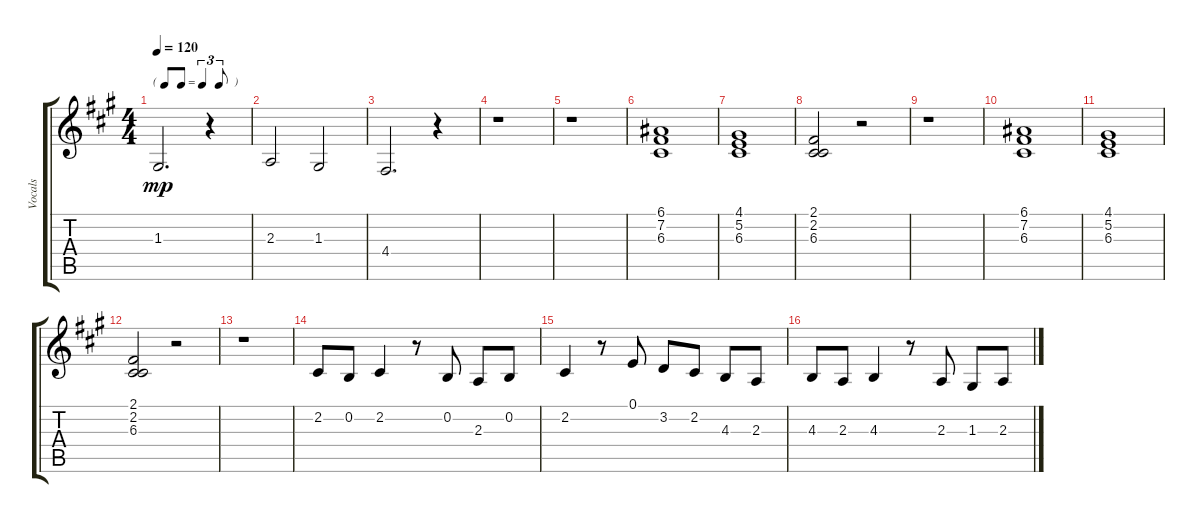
\track ("Vocals" "Vocals") {instrument pad4choir}
\staff {score tabs}
\tuning (E4 B3 G3 D3 A2 E2) {hide}
\ts (4 4)
\tf triplet8th
\tempo 120
\clef g2
\ks a
1.3.2{d dy mp} r.4 |
2.3.2 1.3.2 |
4.4.2{d} r.4 |
r.1 |
r.1 |
(6.1 7.2 6.3).1 |
(4.1 5.2 6.3).1 |
(2.1 2.2 6.3).2 r.2 |
r.1 |
(6.1 7.2 6.3).1 |
(4.1 5.2 6.3).1 |
(2.1 2.2 6.3).2 r.2 |
r.1 |
2.2.8 0.2.8 2.2.4 r.8 0.2.8 2.3.8 0.2.8 |
2.2.4 r.8 0.1.8 3.2.8 2.2.8 4.3.8 2.3.8 |
4.3.8 2.3.8 4.3.4 r.8 2.3.8 1.3.8 2.3.8
